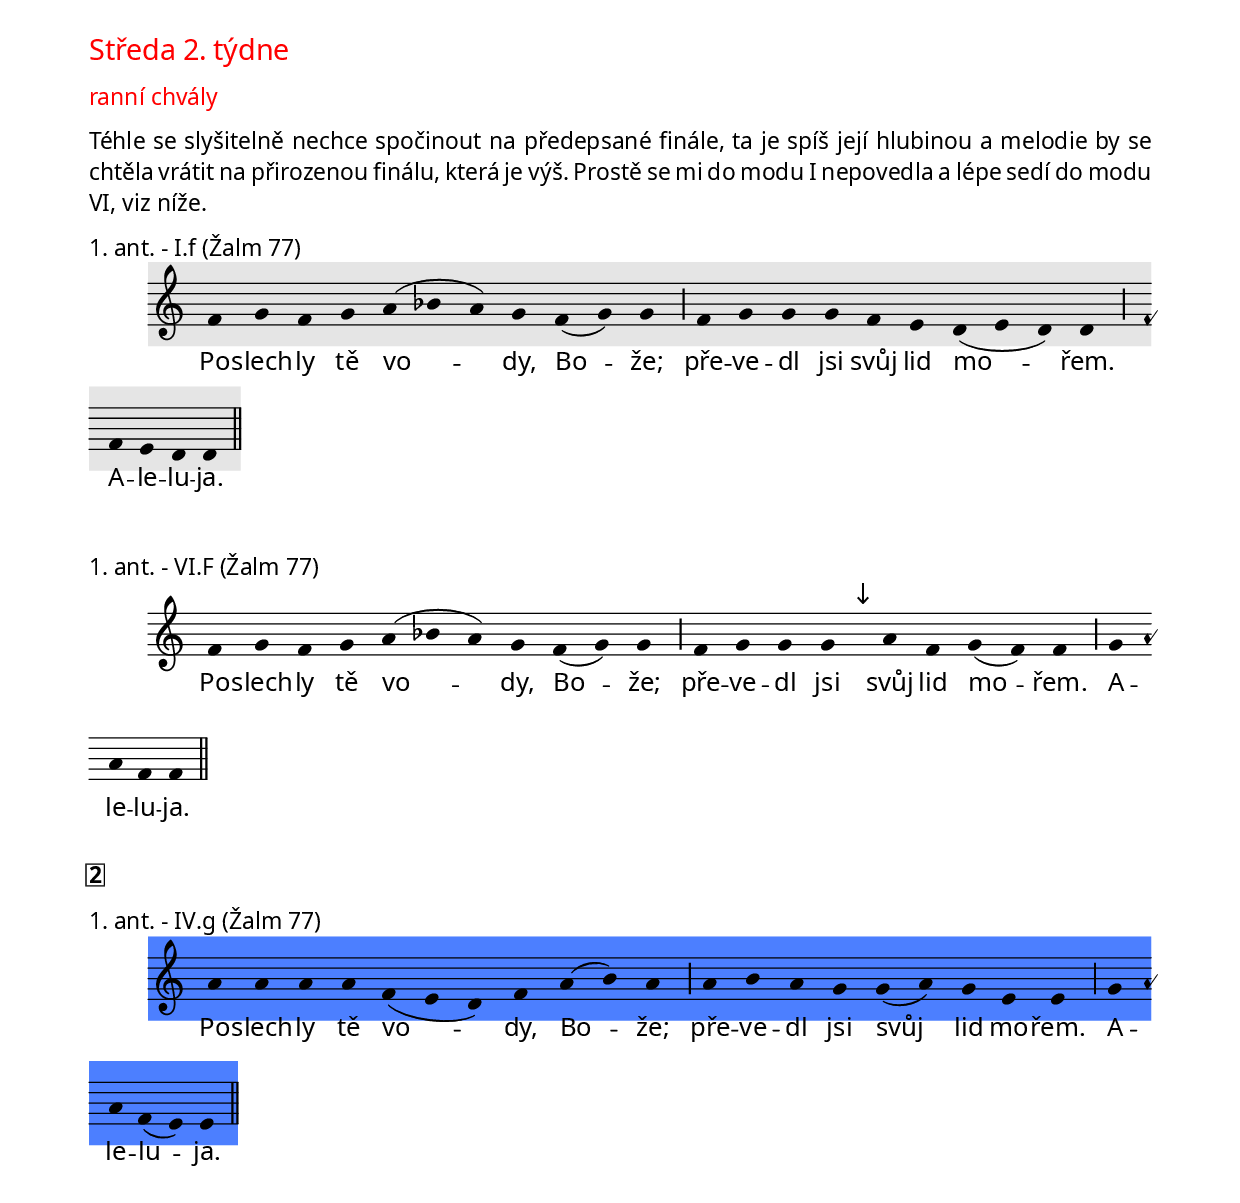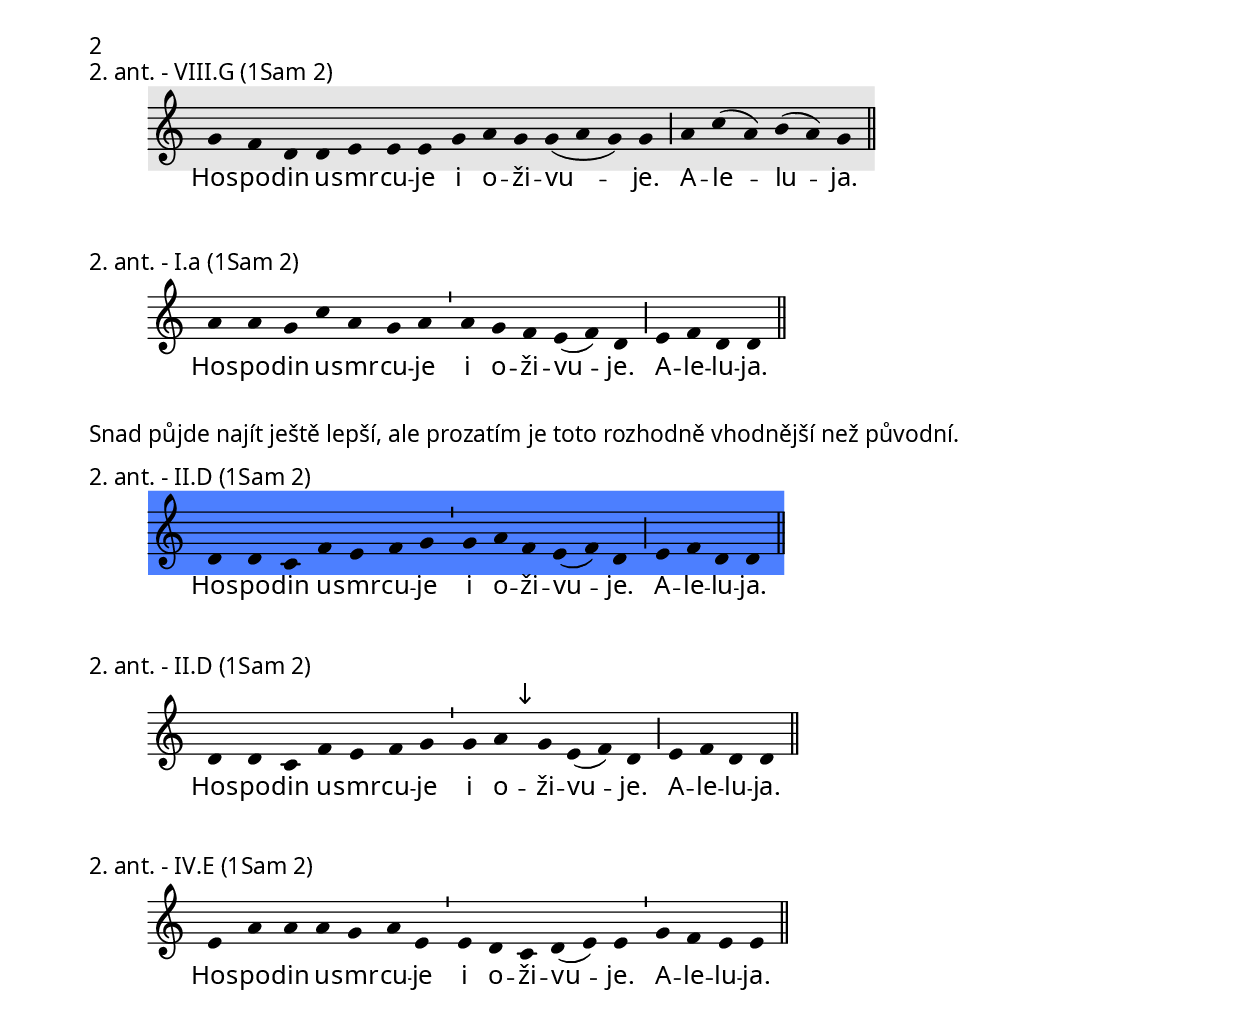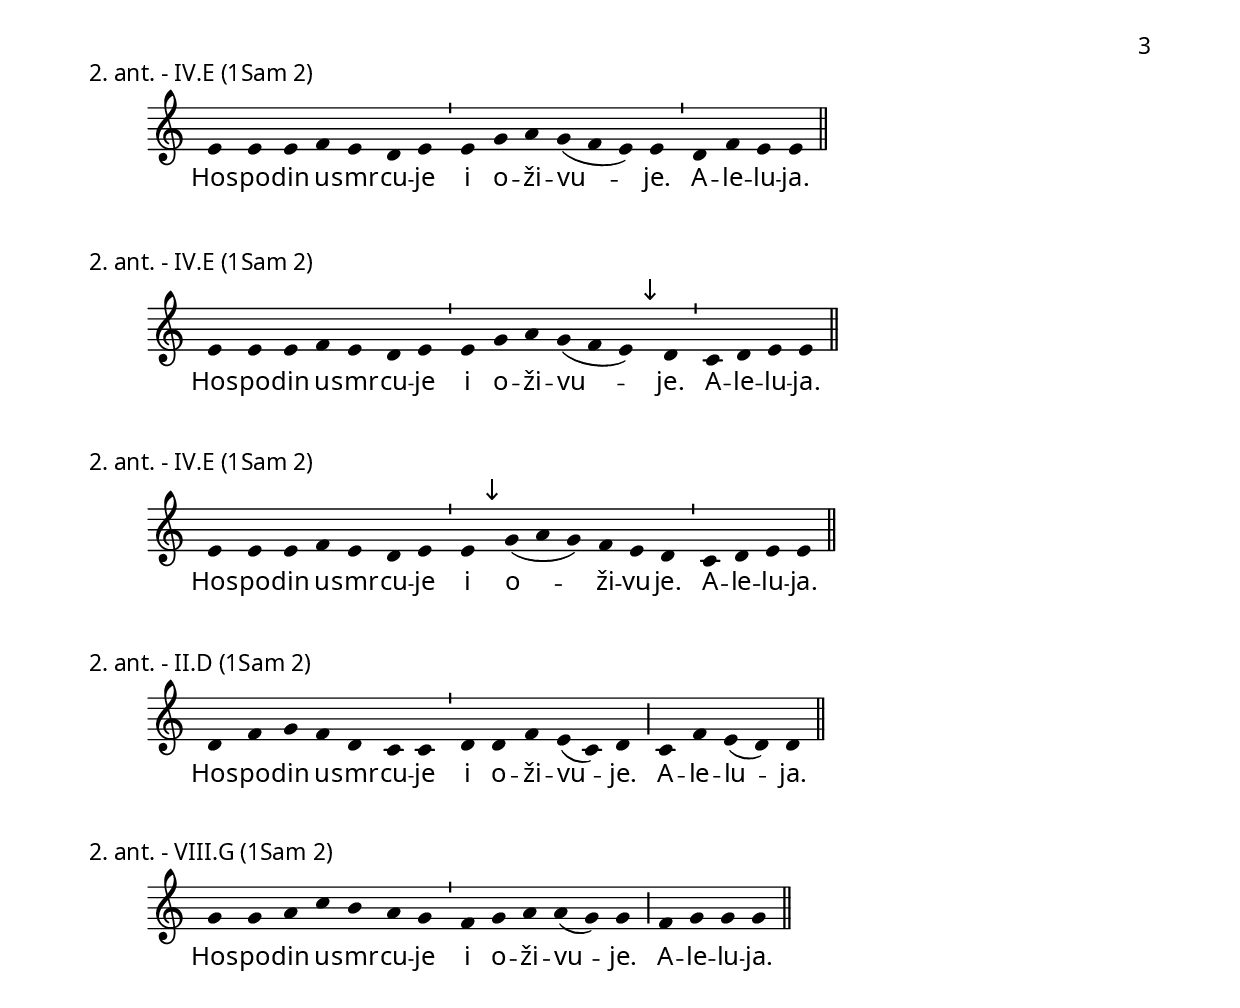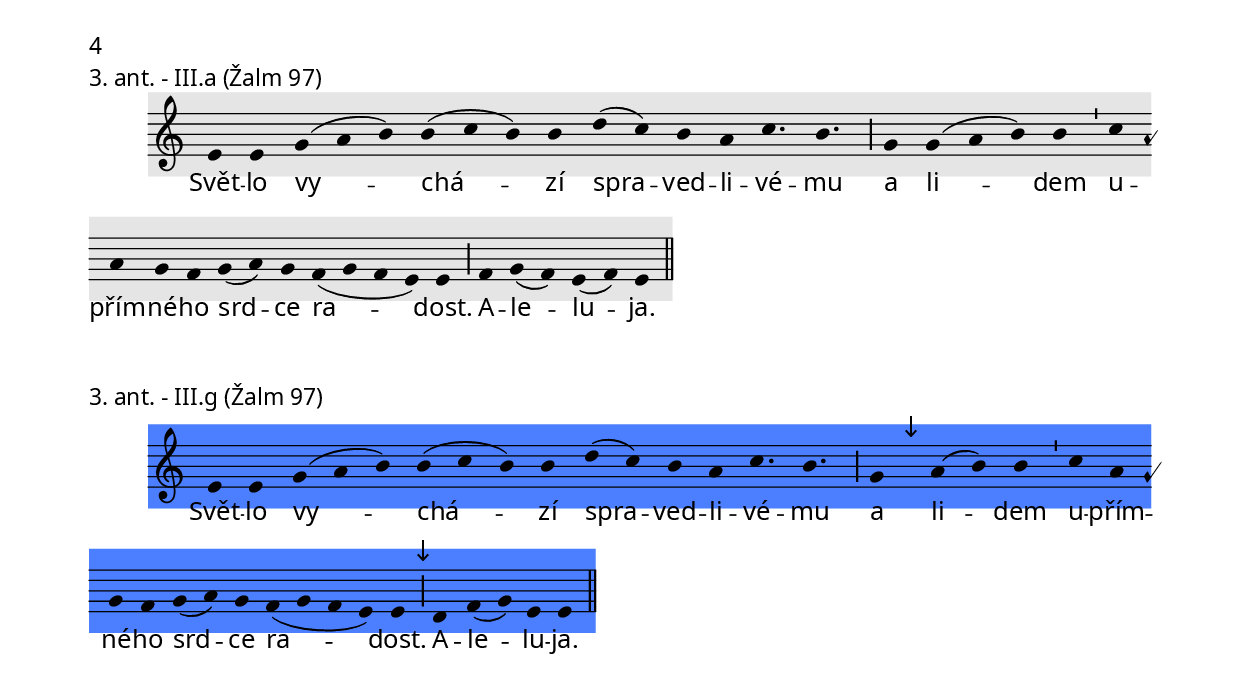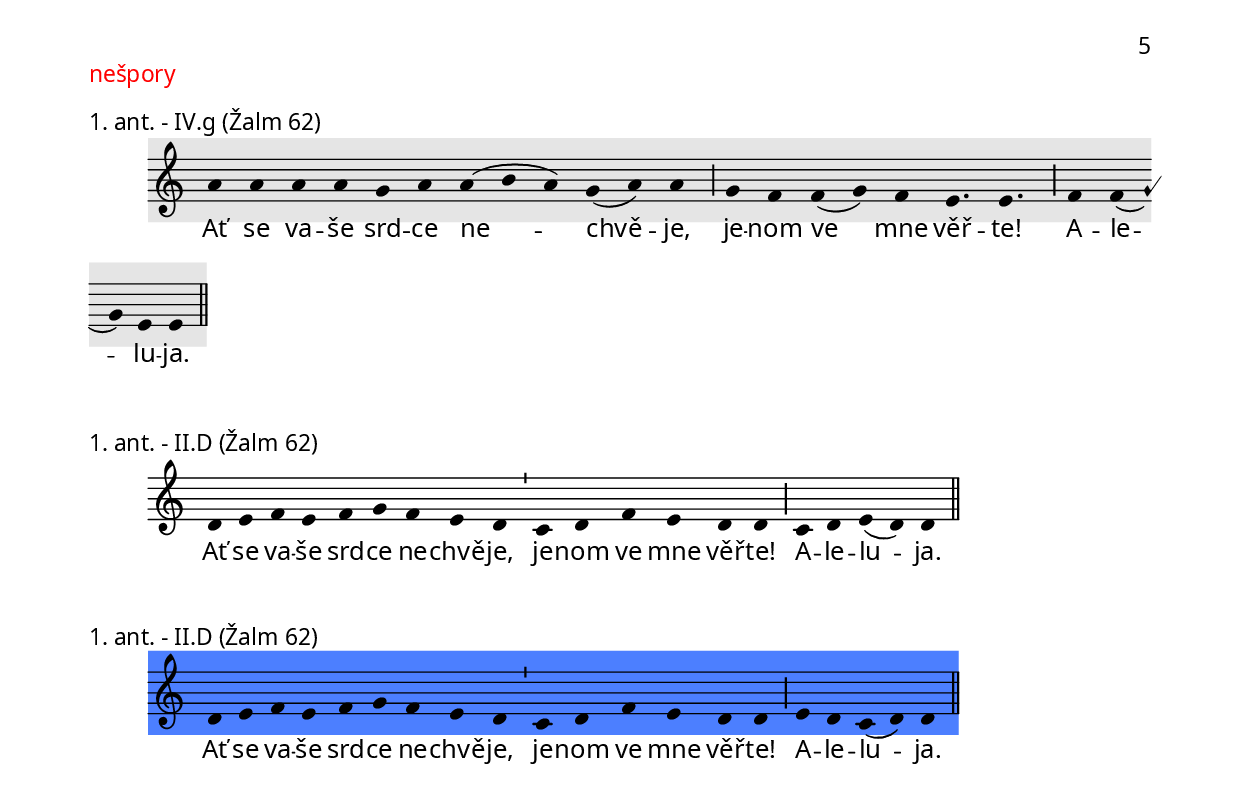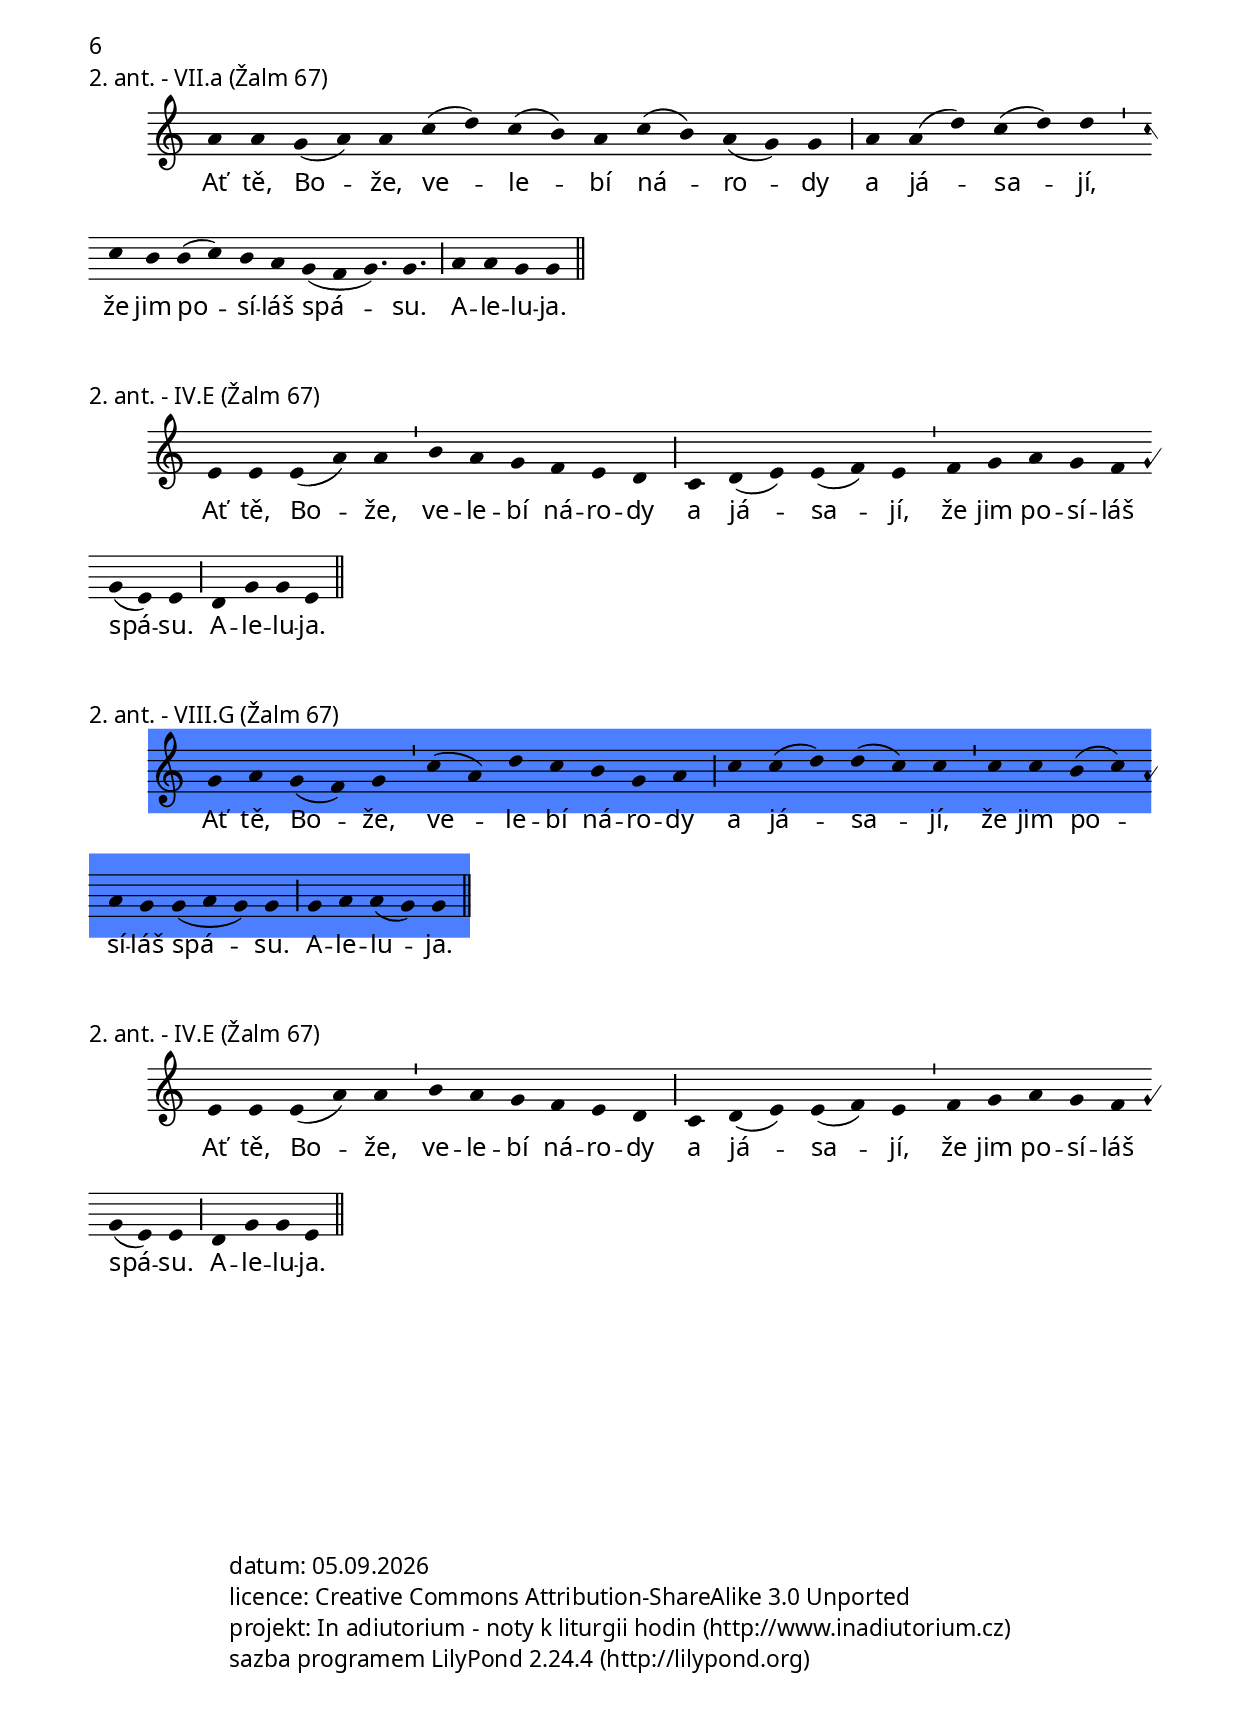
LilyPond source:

\include "../spolecne.ly"

\markup {\nadpisDen {Středa 2. týdne}}

\markup {\nadpisHodinka {"ranní chvály"}}

\markup\justify{
  Téhle se slyšitelně nechce spočinout na předepsané finále,
  ta je spíš její hlubinou a melodie by se chtěla vrátit na přirozenou
  finálu, která je výš. Prostě se mi do modu I nepovedla a lépe
  sedí do modu VI, viz níže.
}

\score {
  \relative c' {
    \zvyraznovacSedy
    \choralniRezim
    f4 g f g a( bes a) g f( g) g \barMaior
    f g g g f e d( e d) d \barMaior
    f e d d \barFinalis
  }
  \addlyrics {
    Po -- slech -- ly tě vo -- dy, Bo -- že;
    pře -- ve -- dl jsi svůj lid mo -- řem.
    A -- le -- lu -- ja.
  }
  \header {
    quid = "1. ant."
    modus = "I"
    differentia = "f"
    psalmus = "Žalm 77"
    id = "rch-a1"
    piece = \markup {\sestavTitulek}
  }
}

\score {
  \relative c' {
    \choralniRezim
    f4 g f g a( bes a) g f( g) g \barMaior
    f g g g \mark\sipka a f g( f) f \barMaior
    g a f f \barFinalis
  }
  \addlyrics {
    Po -- slech -- ly tě vo -- dy, Bo -- že;
    pře -- ve -- dl jsi svůj lid mo -- řem.
    A -- le -- lu -- ja.
  }
  \header {
    quid = "1. ant."
    modus = "VI"
    differentia = "F"
    psalmus = "Žalm 77"
    id = "rch-a1"
    piece = \markup {\sestavTitulek}
  }
}

\markup\nadpisSkupiny 2

\score {
  \relative c'' {
    \zvyraznovacModry
    \choralniRezim
    a4 a a a f( e d) f a( b) a \barMaior
    a b a g g( a) g e e \barMaior
    g a f( e) e \barFinalis
  }
  \addlyrics {
    Po -- slech -- ly tě vo -- dy, Bo -- že;
    pře -- ve -- dl jsi svůj lid mo -- řem.
    A -- le -- lu -- ja.
  }
  \header {
    quid = "1. ant."
    modus = "IV"
    differentia = "g"
    psalmus = "Žalm 77"
    id = "rch-a1"
    piece = \markup {\sestavTitulek}
  }
}

\pageBreak

\score {
  \relative c'' {
    \zvyraznovacSedy
    \choralniRezim
    g4 f d d e e e g a g g( a g) g \barMaior
    a c( a) b( a) g \barFinalis
  }
  \addlyrics {
    Hos -- po -- din u -- smr -- cu -- je i o -- ži -- vu -- je.
    A -- le -- lu -- ja.
  }
  \header {
    quid = "2. ant."
    modus = "VIII"
    differentia = "G"
    psalmus = "1Sam 2"
    placet = "R"
    id = "rch-a2"
    piece = \markup {\sestavTitulek}
  }
}

\score {
  \relative c'' {
    \choralniRezim
    a4 a g c a g a \barMin
    a g f e( f) d \barMaior
    e f d d \barFinalis
  }
  \addlyrics {
    Hos -- po -- din u -- smr -- cu -- je i o -- ži -- vu -- je.
    A -- le -- lu -- ja.
  }
  \header {
    quid = "2. ant."
    modus = "I"
    differentia = "a"
    psalmus = "1Sam 2"
    id = "rch-a2"
    piece = \markup {\sestavTitulek}
  }
}

\markup\justify{Snad půjde najít ještě lepší, ale prozatím je toto rozhodně vhodnější než původní.}

\score {
  \relative c' {
    \zvyraznovacModry
    \choralniRezim
    d4 d c f e f g \barMin
    g a f e( f) d \barMaior
    e f d d \barFinalis
  }
  \addlyrics {
    Hos -- po -- din u -- smr -- cu -- je
    i o -- ži -- vu -- je.
    A -- le -- lu -- ja.
  }
  \header {
    quid = "2. ant."
    modus = "II"
    differentia = "D"
    psalmus = "1Sam 2"
    id = "rch-a2"
    piece = \markup {\sestavTitulek}
  }
}

\score {
  \relative c' {
    \choralniRezim
    d4 d c f e f g \barMin
    g a \mark\sipka g e( f) d \barMaior
    e f d d \barFinalis
  }
  \addlyrics {
    Hos -- po -- din u -- smr -- cu -- je
    i o -- ži -- vu -- je.
    A -- le -- lu -- ja.
  }
  \header {
    quid = "2. ant."
    modus = "II"
    differentia = "D"
    psalmus = "1Sam 2"
    id = "rch-a2"
    piece = \markup {\sestavTitulek}
  }
}

\score {
  \relative c' {
    \choralniRezim
    e4 a a a g a e \barMin
    e d c d( e) e \barMin
    g f e e \barFinalis
  }
  \addlyrics {
    Hos -- po -- din u -- smr -- cu -- je
    i o -- ži -- vu -- je.
    A -- le -- lu -- ja.
  }
  \header {
    quid = "2. ant."
    modus = "IV"
    differentia = "E"
    psalmus = "1Sam 2"
    id = "rch-a2"
    piece = \markup {\sestavTitulek}
  }
}

\score {
  \relative c' {
    \choralniRezim
    e4 e e f e d e \barMin
    e g a g( f e) e \barMin
    d f e e \barFinalis
  }
  \addlyrics {
    Hos -- po -- din u -- smr -- cu -- je
    i o -- ži -- vu -- je.
    A -- le -- lu -- ja.
  }
  \header {
    quid = "2. ant."
    modus = "IV"
    differentia = "E"
    psalmus = "1Sam 2"
    id = "rch-a2"
    piece = \markup {\sestavTitulek}
  }
}

\score {
  \relative c' {
    \choralniRezim
    e4 e e f e d e \barMin
    e g a g( f e) \mark\sipka d \barMin
    c d e e \barFinalis
  }
  \addlyrics {
    Hos -- po -- din u -- smr -- cu -- je
    i o -- ži -- vu -- je.
    A -- le -- lu -- ja.
  }
  \header {
    quid = "2. ant."
    modus = "IV"
    differentia = "E"
    psalmus = "1Sam 2"
    id = "rch-a2"
    piece = \markup {\sestavTitulek}
  }
}

\score {
  \relative c' {
    \choralniRezim
    e4 e e f e d e \barMin
    e \mark\sipka g( a g) f e d \barMin
    c d e e \barFinalis
  }
  \addlyrics {
    Hos -- po -- din u -- smr -- cu -- je
    i o -- ži -- vu -- je.
    A -- le -- lu -- ja.
  }
  \header {
    quid = "2. ant."
    modus = "IV"
    differentia = "E"
    psalmus = "1Sam 2"
    id = "rch-a2"
    piece = \markup {\sestavTitulek}
  }
}

\score {
  \relative c' {
    \choralniRezim
    d4 f g f d c c \barMin
    d d f e( c) d \barMaior
    c f e( d) d \barFinalis
  }
  \addlyrics {
    Hos -- po -- din u -- smr -- cu -- je
    i o -- ži -- vu -- je.
    A -- le -- lu -- ja.
  }
  \header {
    quid = "2. ant."
    modus = "II"
    differentia = "D"
    psalmus = "1Sam 2"
    id = "rch-a2"
    piece = \markup {\sestavTitulek}
  }
}

\score {
  \relative c'' {
    \choralniRezim
    g4 g a c b a g \barMin
    f g a a( g) g \barMaior
    f g g g \barFinalis
  }
  \addlyrics {
    Hos -- po -- din u -- smr -- cu -- je
    i o -- ži -- vu -- je.
    A -- le -- lu -- ja.
  }
  \header {
    quid = "2. ant."
    modus = "VIII"
    differentia = "G"
    psalmus = "1Sam 2"
    id = "rch-a2"
    piece = \markup {\sestavTitulek}
  }
}

\pageBreak

\score {
  \relative c' {
    \zvyraznovacSedy
    \choralniRezim
    e4 e g( a b) b( c b) b d( c) b a c4. b \barMaior
    g4 g( a b) b \barMin c a g f g( a) g f( g f e) e \barMaior
    f g( f) e( f) e \barFinalis
  }
  \addlyrics {
    Svět -- lo vy -- chá -- zí spra -- ved -- li -- vé -- mu
    a li -- dem u -- přím -- né -- ho srd -- ce ra -- dost.
    A -- le -- lu -- ja.
  }
  \header {
    quid = "3. ant."
    modus = "III"
    differentia = "a"
    psalmus = "Žalm 97"
    id = "rch-a3"
    piece = \markup {\sestavTitulek}
  }
}

\score {
  \relative c' {
    \zvyraznovacModry
    \choralniRezim
    e4 e g( a b) b( c b) b d( c) b a c4. b \barMaior
    g4 \mark\sipka a( b) b \barMin c a g f g( a) g f( g f e) e \barMaior
    \mark\sipka d f( g) e e \barFinalis
  }
  \addlyrics {
    Svět -- lo vy -- chá -- zí spra -- ved -- li -- vé -- mu
    a li -- dem u -- přím -- né -- ho srd -- ce ra -- dost.
    A -- le -- lu -- ja.
  }
  \header {
    quid = "3. ant."
    modus = "III"
    differentia = "g"
    psalmus = "Žalm 97"
    id = "rch-a3"
    piece = \markup {\sestavTitulek}
  }
}

\pageBreak

\markup {\nadpisHodinka {"nešpory"}}

\score {
  \relative c'' {
    \zvyraznovacSedy
    \choralniRezim
    a4 a a a g a a4( b a) g( a) a \barMaior
    g f f( g) f e4. e \barMaior
    f4 f( g) e e \barFinalis
  }
  \addlyrics {
    Ať se va -- še srd -- ce ne -- chvě -- je,
    je -- nom ve mne věř -- te!
    A -- le -- lu -- ja.
  }
  \header {
    quid = "1. ant."
    modus = "IV"
    differentia = "g"
    psalmus = "Žalm 62"
    placet = "r"
    id = "ne-a1"
    piece = \markup {\sestavTitulek}
  }
}

\score {
  \relative c' {
    \choralniRezim
    d4 e f e f g f e d \barMin
    c d f e d d \barMaior
    c d e( d) d \barFinalis
  }
  \addlyrics {
    Ať se va -- še srd -- ce ne -- chvě -- je,
    je -- nom ve mne věř -- te!
    A -- le -- lu -- ja.
  }
  \header {
    quid = "1. ant."
    modus = "II"
    differentia = "D"
    psalmus = "Žalm 62"
    id = "ne-a1"
    piece = \markup {\sestavTitulek}
  }
}

\score {
  \relative c' {
    \zvyraznovacModry
    \choralniRezim
    d4 e f e f g f e d \barMin
    c d f e d d \barMaior
    e d c( d) d \barFinalis
  }
  \addlyrics {
    Ať se va -- še srd -- ce ne -- chvě -- je,
    je -- nom ve mne věř -- te!
    A -- le -- lu -- ja.
  }
  \header {
    quid = "1. ant."
    modus = "II"
    differentia = "D"
    psalmus = "Žalm 62"
    id = "ne-a1"
    piece = \markup {\sestavTitulek}
  }
}

\pageBreak

\score {
  \relative c'' {
    \choralniRezim
    a4 a g( a) a c( d) c( b) a c( b) a( g) g \barMaior
    a a( d) c( d) d \barMin c b b( c) b a g( f g4.) g \barMaior
    a4 a g g \barFinalis
  }
  \addlyrics {
    Ať tě, Bo -- že, ve -- le -- bí ná -- ro -- dy
    a já -- sa -- jí, že jim po -- sí -- láš spá -- su.
    A -- le -- lu -- ja.
  }
  \header {
    quid = "2. ant."
    modus = "VII"
    differentia = "a"
    psalmus = "Žalm 67"
    placet = "nedopečená"
    id = "ne-a2"
    piece = \markup {\sestavTitulek}
  }
}

\score {
  \relative c' {
    \choralniRezim
    e4 e e( a) a \barMin
    b a g f e d \barMaior
    c d( e) e( f) e \barMin
    f g a g f g( e) e \barMaior
    d g g e \barFinalis
  }
  \addlyrics {
    Ať tě, Bo -- že,
    ve -- le -- bí ná -- ro -- dy
    a já -- sa -- jí,
    že jim po -- sí -- láš spá -- su.
    A -- le -- lu -- ja.
  }
  \header {
    quid = "2. ant."
    modus = "IV"
    differentia = "E"
    psalmus = "Žalm 67"
    id = "ne-a2"
    piece = \markup {\sestavTitulek}
  }
}

\score {
  \relative c'' {
    \zvyraznovacModry
    \choralniRezim
    g4 a g( f) g \barMin
    c( a) d c b g a \barMaior
    c c( d) d( c) c \barMin
    c c b( c) a g g( a g) g \barMaior
    g a a( g) g \barFinalis
  }
  \addlyrics {
    Ať tě, Bo -- že,
    ve -- le -- bí ná -- ro -- dy
    a já -- sa -- jí,
    že jim po -- sí -- láš spá -- su.
    A -- le -- lu -- ja.
  }
  \header {
    quid = "2. ant."
    modus = "VIII"
    differentia = "G"
    psalmus = "Žalm 67"
    id = "ne-a2"
    piece = \markup {\sestavTitulek}
  }
}

\score {
  \relative c' {
    \choralniRezim
    e4 e e( a) a \barMin
    b a g f e d \barMaior
    c d( e) e( f) e \barMin
    f g a g f g( e) e \barMaior
    d g g e \barFinalis
  }
  \addlyrics {
    Ať tě, Bo -- že,
    ve -- le -- bí ná -- ro -- dy
    a já -- sa -- jí,
    že jim po -- sí -- láš spá -- su.
    A -- le -- lu -- ja.
  }
  \header {
    quid = "2. ant."
    modus = "IV"
    differentia = "E"
    psalmus = "Žalm 67"
    id = "ne-a2"
    piece = \markup {\sestavTitulek}
  }
}

%\score { \velikTIIstredaNespAntIII }